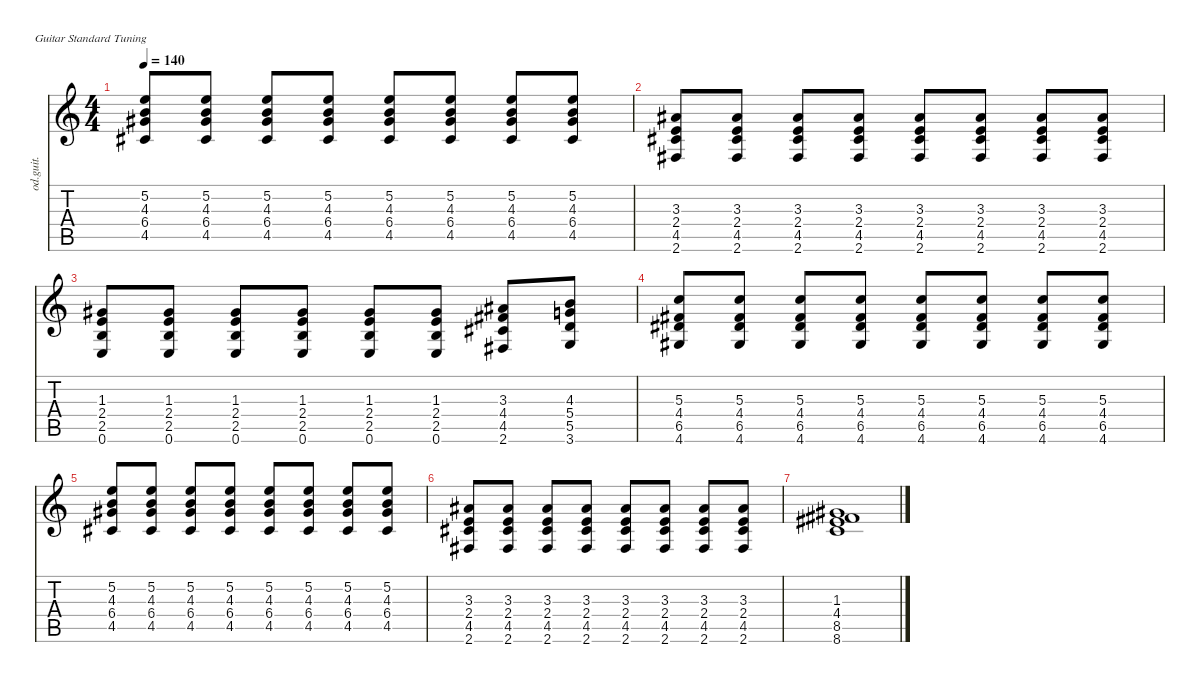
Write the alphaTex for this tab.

\defaultSystemsLayout 4
\hideDynamics
\bracketExtendMode nobrackets
\otherSystemsTrackNameOrientation horizontal
\track ("Ритм" "od.guit.") {instrument overdrivenguitar}
\staff {score tabs}
\tuning (E4 B3 G3 D3 A2 E2)
\ts (4 4)
\tempo 140
\clef g2
\ks c
(4.5{acc #} 6.4{acc #} 4.3 5.2).8{dy mf beam Up} (4.5{acc #} 6.4{acc #} 4.3 5.2).8{beam Up} (4.5{acc #} 6.4{acc #} 4.3 5.2).8{beam Up} (4.5{acc #} 6.4{acc #} 4.3 5.2).8{beam Up} (4.5{acc #} 6.4{acc #} 4.3 5.2).8{beam Up} (4.5{acc #} 6.4{acc #} 4.3 5.2).8{beam Up} (4.5{acc #} 6.4{acc #} 4.3 5.2).8{beam Up} (4.5{acc #} 6.4{acc #} 4.3 5.2).8{beam Up} |
(2.6{acc #} 4.5{acc #} 2.4 3.3{acc #}).8{beam Up} (2.6{acc #} 4.5{acc #} 2.4 3.3{acc #}).8{beam Up} (2.6{acc #} 4.5{acc #} 2.4 3.3{acc #}).8{beam Up} (2.6{acc #} 4.5{acc #} 2.4 3.3{acc #}).8{beam Up} (2.6{acc #} 4.5{acc #} 2.4 3.3{acc #}).8{beam Up} (2.6{acc #} 4.5{acc #} 2.4 3.3{acc #}).8{beam Up} (2.6{acc #} 4.5{acc #} 2.4 3.3{acc #}).8{beam Up} (2.6{acc #} 4.5{acc #} 2.4 3.3{acc #}).8{beam Up} |
(0.6 2.5 2.4 1.3{acc #}).8{beam Up} (0.6 2.5 2.4 1.3{acc #}).8{beam Up} (0.6 2.5 2.4 1.3{acc #}).8{beam Up} (0.6 2.5 2.4 1.3{acc #}).8{beam Up} (0.6 2.5 2.4 1.3{acc #}).8{beam Up} (0.6 2.5 2.4 1.3{acc #}).8{beam Up} (2.6{acc #} 4.5{acc #} 4.4{acc #} 3.3{acc #}).8{beam Up} (3.6 5.5 5.4 4.3).8{beam Up} |
(4.6{acc #} 6.5{acc #} 4.4{acc #} 5.3).8{beam Up} (4.6{acc #} 6.5{acc #} 4.4{acc #} 5.3).8{beam Up} (4.6{acc #} 6.5{acc #} 4.4{acc #} 5.3).8{beam Up} (4.6{acc #} 6.5{acc #} 4.4{acc #} 5.3).8{beam Up} (4.6{acc #} 6.5{acc #} 4.4{acc #} 5.3).8{beam Up} (4.6{acc #} 6.5{acc #} 4.4{acc #} 5.3).8{beam Up} (4.6{acc #} 6.5{acc #} 4.4{acc #} 5.3).8{beam Up} (4.6{acc #} 6.5{acc #} 4.4{acc #} 5.3).8{beam Up} |
(4.5{acc #} 6.4{acc #} 4.3 5.2).8{beam Up} (4.5{acc #} 6.4{acc #} 4.3 5.2).8{beam Up} (4.5{acc #} 6.4{acc #} 4.3 5.2).8{beam Up} (4.5{acc #} 6.4{acc #} 4.3 5.2).8{beam Up} (4.5{acc #} 6.4{acc #} 4.3 5.2).8{beam Up} (4.5{acc #} 6.4{acc #} 4.3 5.2).8{beam Up} (4.5{acc #} 6.4{acc #} 4.3 5.2).8{beam Up} (4.5{acc #} 6.4{acc #} 4.3 5.2).8{beam Up} |
(2.6{acc #} 4.5{acc #} 2.4 3.3{acc #}).8{beam Up} (2.6{acc #} 4.5{acc #} 2.4 3.3{acc #}).8{beam Up} (2.6{acc #} 4.5{acc #} 2.4 3.3{acc #}).8{beam Up} (2.6{acc #} 4.5{acc #} 2.4 3.3{acc #}).8{beam Up} (2.6{acc #} 4.5{acc #} 2.4 3.3{acc #}).8{beam Up} (2.6{acc #} 4.5{acc #} 2.4 3.3{acc #}).8{beam Up} (2.6{acc #} 4.5{acc #} 2.4 3.3{acc #}).8{beam Up} (2.6{acc #} 4.5{acc #} 2.4 3.3{acc #}).8{beam Up} |
(1.3{acc #} 4.4{acc #} 8.5{acc #} 8.6).1{beam Up}
